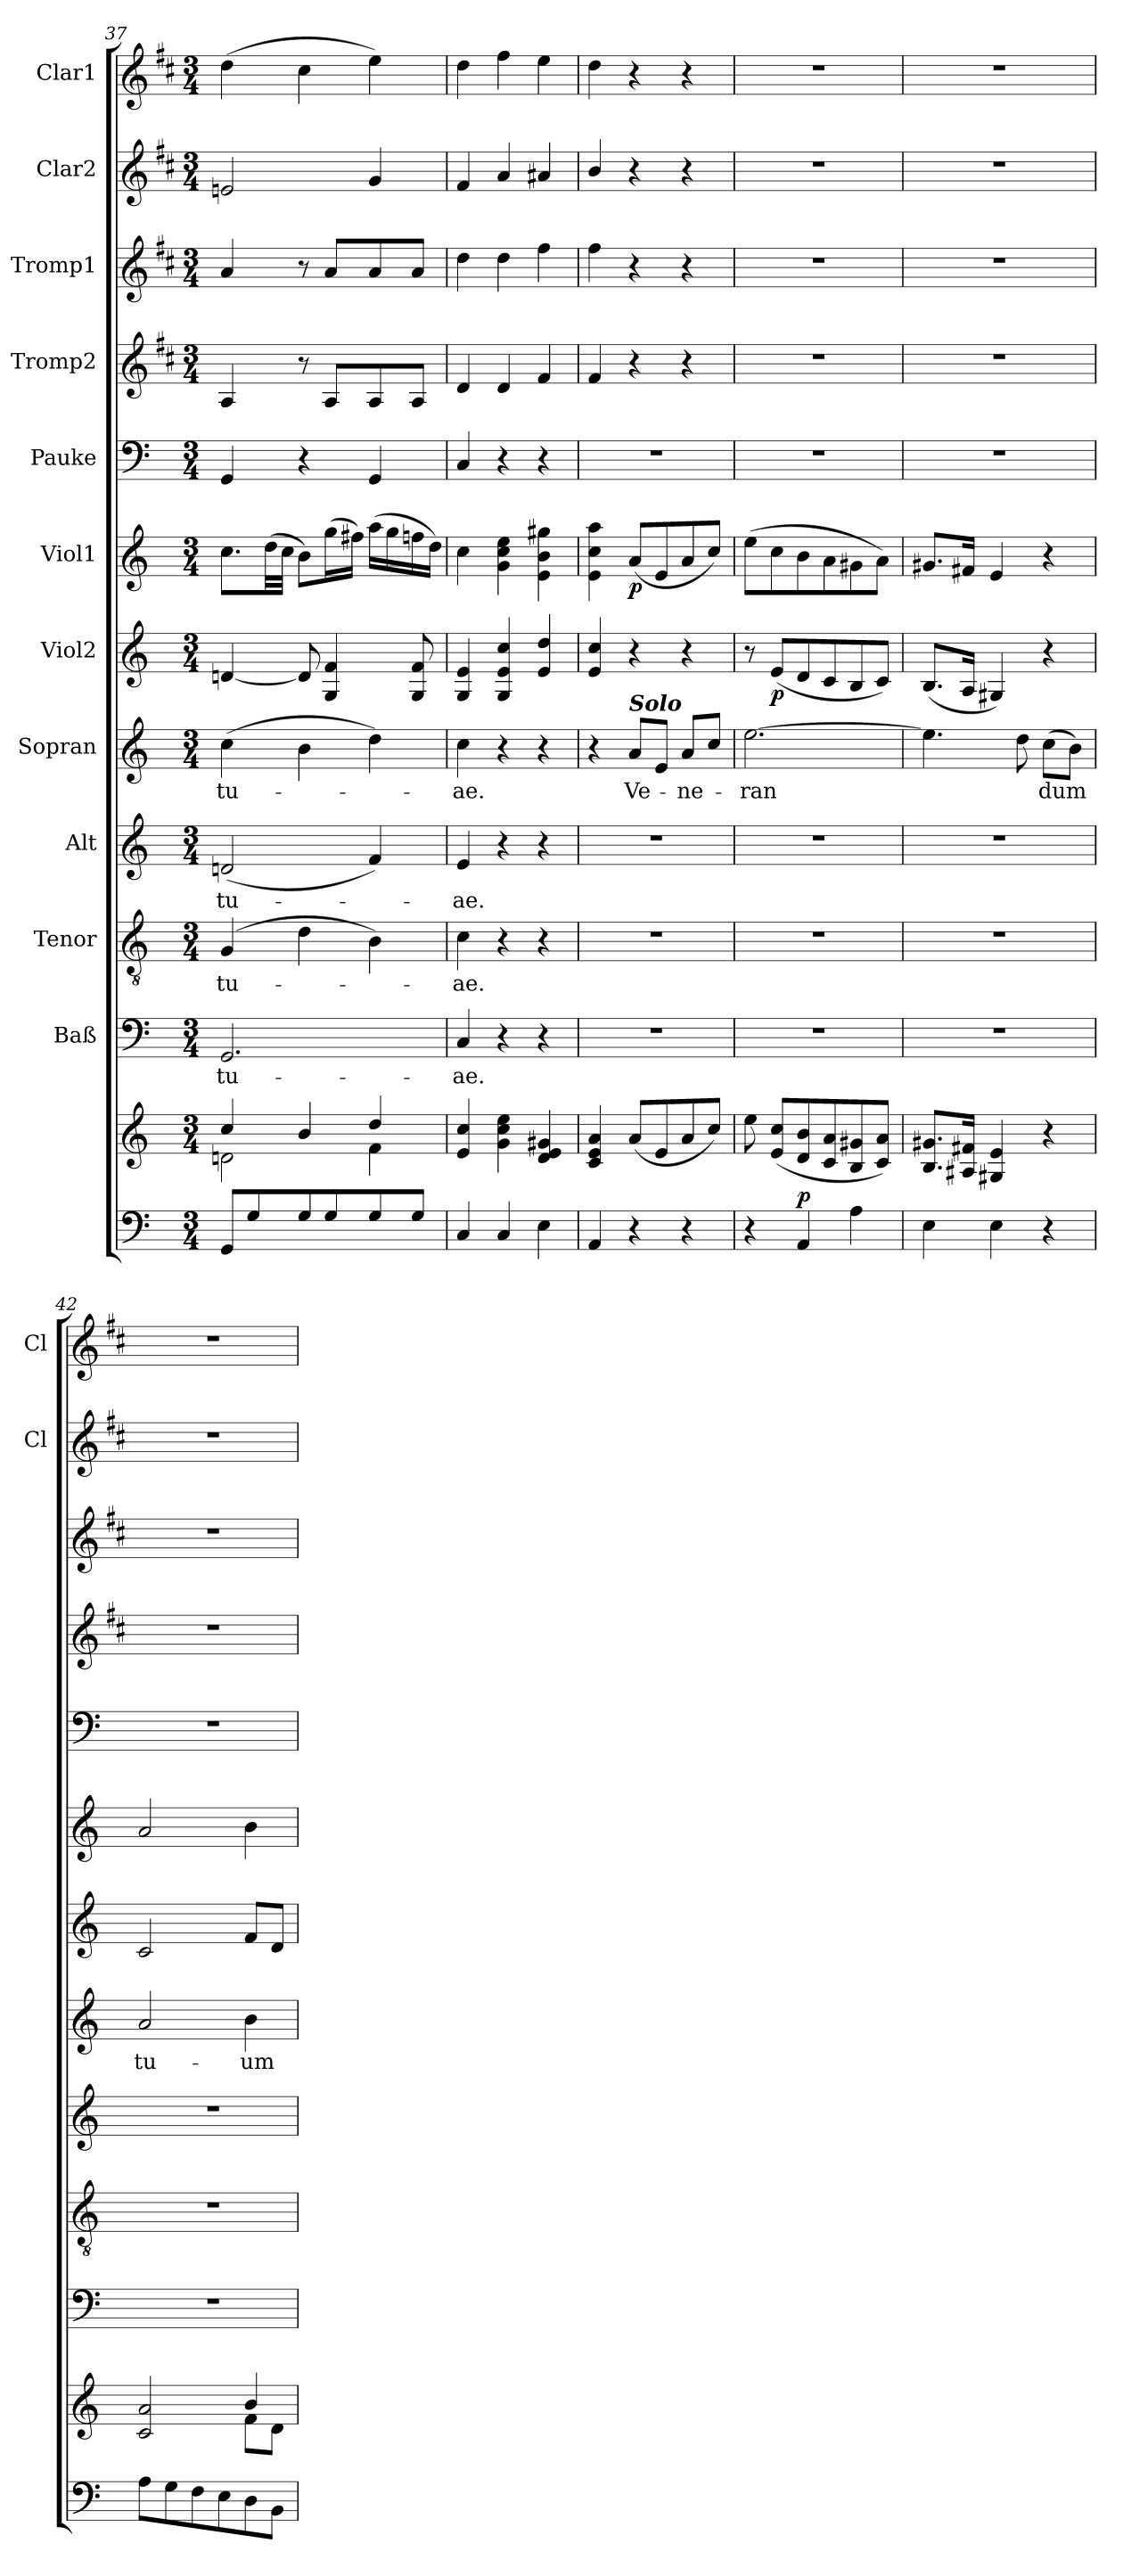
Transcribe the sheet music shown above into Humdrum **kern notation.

**kern	**kern	**dynam	**kern	**text	**kern	**text	**kern	**text	**kern	**text	**kern	**dynam	**kern	**dynam	**kern	**kern	**kern	**kern	**kern
*part12	*part12	*part12	*part11	*part11	*part10	*part10	*part9	*part9	*part8	*part8	*part7	*part7	*part6	*part6	*part5	*part4	*part3	*part2	*part1
*staff13	*staff12	*staff12/13	*staff11	*staff11	*staff10	*staff10	*staff9	*staff9	*staff8	*staff8	*staff7	*staff7	*staff6	*staff6	*staff5	*staff4	*staff3	*staff2	*staff1
*	*	*	*I"Baß	*	*I"Tenor	*	*I"Alt	*	*I"Sopran	*	*I"Viol2	*	*I"Viol1	*	*I"Pauke	*I"Tromp2	*I"Tromp1	*I"Clar2	*I"Clar1
*	*	*	*	*	*	*	*	*	*	*	*	*	*	*	*	*	*	*I'Cl	*I'Cl
*clefF4	*clefG2	*	*clefF4	*	*clefGv2	*	*clefG2	*	*clefG2	*	*clefG2	*	*clefG2	*	*clefF4	*clefG2	*clefG2	*clefG2	*clefG2
*	*	*	*	*	*	*	*	*	*	*	*	*	*	*	*	*ITrd1c2	*ITrd1c2	*ITrd1c2	*ITrd1c2
*k[]	*k[]	*	*k[]	*	*k[]	*	*k[]	*	*k[]	*	*k[]	*	*k[]	*	*k[]	*k[]	*k[]	*k[]	*k[]
*C:	*C:	*	*C:	*	*C:	*	*C:	*	*C:	*	*C:	*	*C:	*	*C:	*C:	*C:	*C:	*C:
*M3/4	*M3/4	*	*M3/4	*	*M3/4	*	*M3/4	*	*M3/4	*	*M3/4	*	*M3/4	*	*M3/4	*M3/4	*M3/4	*M3/4	*M3/4
=37	=37	=37	=37	=37	=37	=37	=37	=37	=37	=37	=37	=37	=37	=37	=37	=37	=37	=37	=37
*	*^	*	*	*	*	*	*	*	*	*	*	*	*	*	*	*	*	*	*
!	!	!	!	!	!LO:LY:b	!	!LO:LY:b	!	!LO:LY:b	!	!LO:LY:b	!	!	!	!	!	!	!	!	!
8GG/L	2dn\	4cc/	.	2.GG/	tu-	(4G/	tu-	(2dn/	tu-	(>4cc\	tu-	[4dn/	.	8.cc\L	.	4GG/	4G/	4g/	2dn/	(>4cc\
8G/	.	.	.	.	.	.	.	.	.	.	.	.	.	.	.	.	.	.	.	.
.	.	.	.	.	.	.	.	.	.	.	.	.	.	(>32dd\LL	.	.	.	.	.	.
.	.	.	.	.	.	.	.	.	.	.	.	.	.	32cc\JJJ	.	.	.	.	.	.
8G/	.	4b/	.	.	.	4d\	.	.	.	4b\	.	8d/]	.	8b\L)	.	4r	8r	8r	.	4b\
8G/	.	.	.	.	.	.	.	.	.	.	.	4G/ 4f/	.	(>16gg\L	.	.	8G/L	8g/L	.	.
.	.	.	.	.	.	.	.	.	.	.	.	.	.	16ff#X\JJ)	.	.	.	.	.	.
8G/	4f\	4dd/	.	.	.	4B\)	.	4f/)	.	4dd\)	.	.	.	(>16aa\LL	.	4GG/	8G/	8g/	4f/	4dd\)
.	.	.	.	.	.	.	.	.	.	.	.	.	.	16gg\	.	.	.	.	.	.
8G/J	.	.	.	.	.	.	.	.	.	.	.	8G/ 8f/	.	16ffn\	.	.	8G/J	8g/J	.	.
.	.	.	.	.	.	.	.	.	.	.	.	.	.	16dd\JJ)	.	.	.	.	.	.
*	*v	*v	*	*	*	*	*	*	*	*	*	*	*	*	*	*	*	*	*	*
!!LO:PB:g=z
=38	=38	=38	=38	=38	=38	=38	=38	=38	=38	=38	=38	=38	=38	=38	=38	=38	=38	=38	=38
!	!	!	!	!LO:LY:b	!	!LO:LY:b	!	!LO:LY:b	!	!LO:LY:b	!	!	!	!	!	!	!	!	!
4C/	4e/ 4cc/	.	4C/	-ae.	4c\	-ae.	4e/	-ae.	4cc\	-ae.	4G/ 4e/	.	4cc\	.	4C/	4c/	4cc\	4e/	4cc\
4C/	4g\ 4cc\ 4ee\	.	4r	.	4r	.	4r	.	4r	.	4G/ 4e/ 4cc/	.	4g\ 4cc\ 4ee\	.	4r	4c/	4cc\	4g/	4ee\
4E\	4d/ 4e/ 4g#X/	.	4r	.	4r	.	4r	.	4r	.	4e/ 4dd/	.	4e\ 4b\ 4gg#X\	.	4r	4e/	4ee\	4g#X/	4dd\
=39	=39	=39	=39	=39	=39	=39	=39	=39	=39	=39	=39	=39	=39	=39	=39	=39	=39	=39	=39
4AA/	4c/ 4e/ 4a/	.	2.r	.	2.r	.	2.r	.	4r	.	4e/ 4cc/	.	4e\ 4cc\ 4aa\	.	2.r	4e/	4ee\	4a/	4cc\
!	!	!	!	!	!	!	!	!	!LO:TX:a:Bi:t=Solo	!	!	!	!	!	!	!	!	!	!
!	!	!	!	!	!	!	!	!	!	!LO:LY:b	!	!	!	!LO:DY:b	!	!	!	!	!
4r	(<8a/L	.	.	.	.	.	.	.	8a/L	Ve-	4r	.	(<8a/L	p	.	4r	4r	4r	4r
.	8e/	.	.	.	.	.	.	.	8e/J	.	.	.	8e/	.	.	.	.	.	.
!	!	!	!	!	!	!	!	!	!	!LO:LY:b	!	!	!	!	!	!	!	!	!
4r	8a/	.	.	.	.	.	.	.	8a/L	-ne-	4r	.	8a/	.	.	4r	4r	4r	4r
.	8cc/J)	.	.	.	.	.	.	.	8cc/J	.	.	.	8cc/J)	.	.	.	.	.	.
=40	=40	=40	=40	=40	=40	=40	=40	=40	=40	=40	=40	=40	=40	=40	=40	=40	=40	=40	=40
!	!	!	!	!	!	!	!	!	!	!LO:LY:b	!	!	!	!	!	!	!	!	!
4r	8ee\	.	2.r	.	2.r	.	2.r	.	[2.ee\	-ran	8r	.	(>8ee\L	.	2.r	2.r	2.r	2.r	2.r
!	!	!	!	!	!	!	!	!	!	!	!	!LO:DY:b	!	!	!	!	!	!	!
.	(<8e/ 8cc/L	.	.	.	.	.	.	.	.	.	(<8e/L	p	8cc\	.	.	.	.	.	.
!	!	!LO:DY:a=2	!	!	!	!	!	!	!	!	!	!	!	!	!	!	!	!	!
4AA/	8d/ 8b/	p	.	.	.	.	.	.	.	.	8d/	.	8b\	.	.	.	.	.	.
.	8c/ 8a/	.	.	.	.	.	.	.	.	.	8c/	.	8a\	.	.	.	.	.	.
4A\	8B/ 8g#X/	.	.	.	.	.	.	.	.	.	8B/	.	8g#X\	.	.	.	.	.	.
.	8c/ 8a/J)	.	.	.	.	.	.	.	.	.	8c/J)	.	8a\J)	.	.	.	.	.	.
=41	=41	=41	=41	=41	=41	=41	=41	=41	=41	=41	=41	=41	=41	=41	=41	=41	=41	=41	=41
4E\	8.B/ 8.g#X/L	.	2.r	.	2.r	.	2.r	.	4.ee\]	.	(<8.B/L	.	8.g#X/L	.	2.r	2.r	2.r	2.r	2.r
.	16A#X/ 16f#X/Jk	.	.	.	.	.	.	.	.	.	16A/Jk	.	16f#X/Jk	.	.	.	.	.	.
4E\	4G#X/ 4e/	.	.	.	.	.	.	.	.	.	4G#X/)	.	4e/	.	.	.	.	.	.
.	.	.	.	.	.	.	.	.	8dd\	.	.	.	.	.	.	.	.	.	.
!	!	!	!	!	!	!	!	!	!	!LO:LY:b	!	!	!	!	!	!	!	!	!
4r	4r	.	.	.	.	.	.	.	(>8cc\L	dum	4r	.	4r	.	.	.	.	.	.
.	.	.	.	.	.	.	.	.	8b\J)	.	.	.	.	.	.	.	.	.	.
=42	=42	=42	=42	=42	=42	=42	=42	=42	=42	=42	=42	=42	=42	=42	=42	=42	=42	=42	=42
*	*^	*	*	*	*	*	*	*	*	*	*	*	*	*	*	*	*	*	*
!	!	!	!	!	!	!	!	!	!	!	!LO:LY:b	!	!	!	!	!	!	!	!	!
8A\L	2c/ 2a/	2ryy	.	2.r	.	2.r	.	2.r	.	2a/	tu-	2c/	.	2a/	.	2.r	2.r	2.r	2.r	2.r
8G\	.	.	.	.	.	.	.	.	.	.	.	.	.	.	.	.	.	.	.	.
8F\	.	.	.	.	.	.	.	.	.	.	.	.	.	.	.	.	.	.	.	.
8E\	.	.	.	.	.	.	.	.	.	.	.	.	.	.	.	.	.	.	.	.
!	!	!	!	!	!	!	!	!	!	!	!LO:LY:b	!	!	!	!	!	!	!	!	!
8D\	8f\L	4b/	.	.	.	.	.	.	.	4b\	-um	8f/L	.	4b\	.	.	.	.	.	.
8BB\J	8d\J	.	.	.	.	.	.	.	.	.	.	8d/J	.	.	.	.	.	.	.	.
*	*v	*v	*	*	*	*	*	*	*	*	*	*	*	*	*	*	*	*	*	*
=	=	=	=	=	=	=	=	=	=	=	=	=	=	=	=	=	=	=	=
*-	*-	*-	*-	*-	*-	*-	*-	*-	*-	*-	*-	*-	*-	*-	*-	*-	*-	*-	*-
